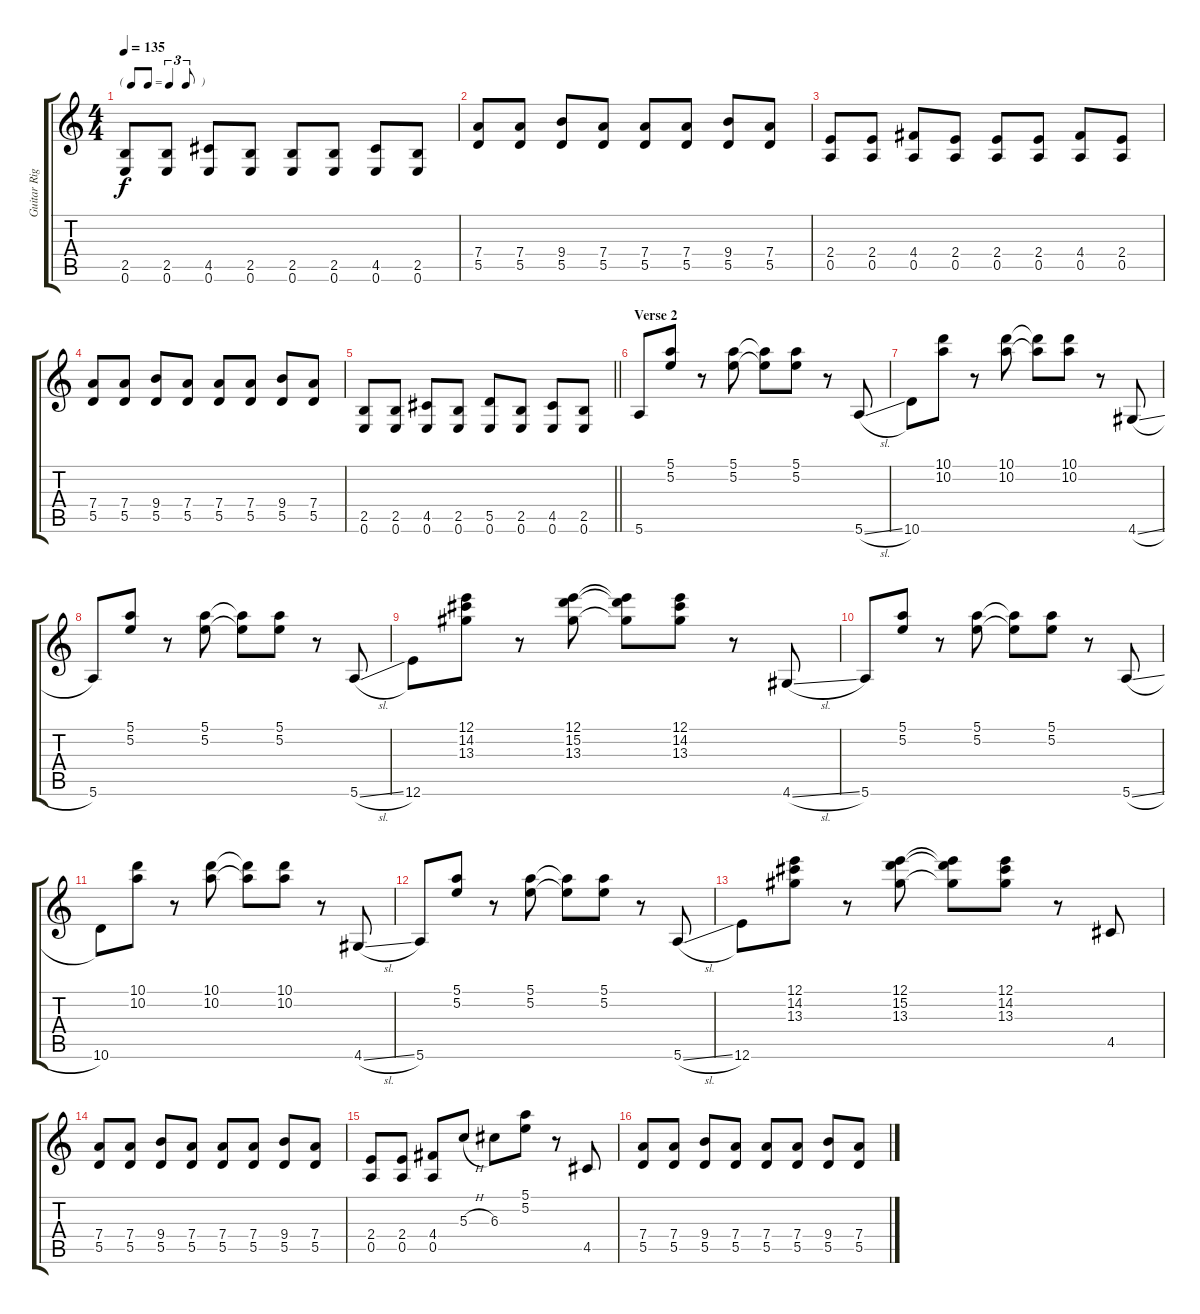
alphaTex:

\track ("Guitar Right" "Guitar Rig") {instrument overdrivenguitar}
\staff {score tabs}
\tuning (E4 B3 G3 D3 A2 E2) {hide}
\ts (4 4)
\tf triplet8th
\tempo 135
\clef g2
\ks c
(2.5 0.6).8{dy f} (2.5 0.6).8 (4.5 0.6).8 (2.5 0.6).8 (2.5 0.6).8 (2.5 0.6).8 (4.5 0.6).8 (2.5 0.6).8 |
(7.4 5.5).8 (7.4 5.5).8 (9.4 5.5).8 (7.4 5.5).8 (7.4 5.5).8 (7.4 5.5).8 (9.4 5.5).8 (7.4 5.5).8 |
(2.4 0.5).8 (2.4 0.5).8 (4.4 0.5).8 (2.4 0.5).8 (2.4 0.5).8 (2.4 0.5).8 (4.4 0.5).8 (2.4 0.5).8 |
(7.4 5.5).8 (7.4 5.5).8 (9.4 5.5).8 (7.4 5.5).8 (7.4 5.5).8 (7.4 5.5).8 (9.4 5.5).8 (7.4 5.5).8 |
\barLineRight lightlight
(2.5 0.6).8 (2.5 0.6).8 (4.5 0.6).8 (2.5 0.6).8 (5.5 0.6).8 (2.5 0.6).8 (4.5 0.6).8 (2.5 0.6).8 |
\section ("" "Verse 2")
5.6.8 (5.1 5.2).8 r.8 (5.1 5.2).8 (5.1{t} 5.2{t}).8 (5.1 5.2).8 r.8 5.6{sl}.8 |
10.6.8 (10.1 10.2).8 r.8 (10.1 10.2).8 (10.1{t} 10.2{t}).8 (10.1 10.2).8 r.8 4.6{sl}.8 |
5.6.8 (5.1 5.2).8 r.8 (5.1 5.2).8 (5.1{t} 5.2{t}).8 (5.1 5.2).8 r.8 5.6{sl}.8 |
12.6.8 (12.1 14.2 13.3).8 r.8 (12.1 15.2 13.3).8 (12.1{t} 15.2{t} 13.3{t}).8 (12.1 14.2 13.3).8 r.8 4.6{sl}.8 |
5.6.8 (5.1 5.2).8 r.8 (5.1 5.2).8 (5.1{t} 5.2{t}).8 (5.1 5.2).8 r.8 5.6{sl}.8 |
10.6.8 (10.1 10.2).8 r.8 (10.1 10.2).8 (10.1{t} 10.2{t}).8 (10.1 10.2).8 r.8 4.6{sl}.8 |
5.6.8 (5.1 5.2).8 r.8 (5.1 5.2).8 (5.1{t} 5.2{t}).8 (5.1 5.2).8 r.8 5.6{sl}.8 |
12.6.8 (12.1 14.2 13.3).8 r.8 (12.1 15.2 13.3).8 (12.1{t} 15.2{t} 13.3{t}).8 (12.1 14.2 13.3).8 r.8 4.5.8 |
(7.4 5.5).8 (7.4 5.5).8 (9.4 5.5).8 (7.4 5.5).8 (7.4 5.5).8 (7.4 5.5).8 (9.4 5.5).8 (7.4 5.5).8 |
(2.4 0.5).8 (2.4 0.5).8 (4.4 0.5).8 5.3{h}.8 6.3.8 (5.1 5.2).8 r.8 4.5.8 |
(7.4 5.5).8 (7.4 5.5).8 (9.4 5.5).8 (7.4 5.5).8 (7.4 5.5).8 (7.4 5.5).8 (9.4 5.5).8 (7.4 5.5).8
